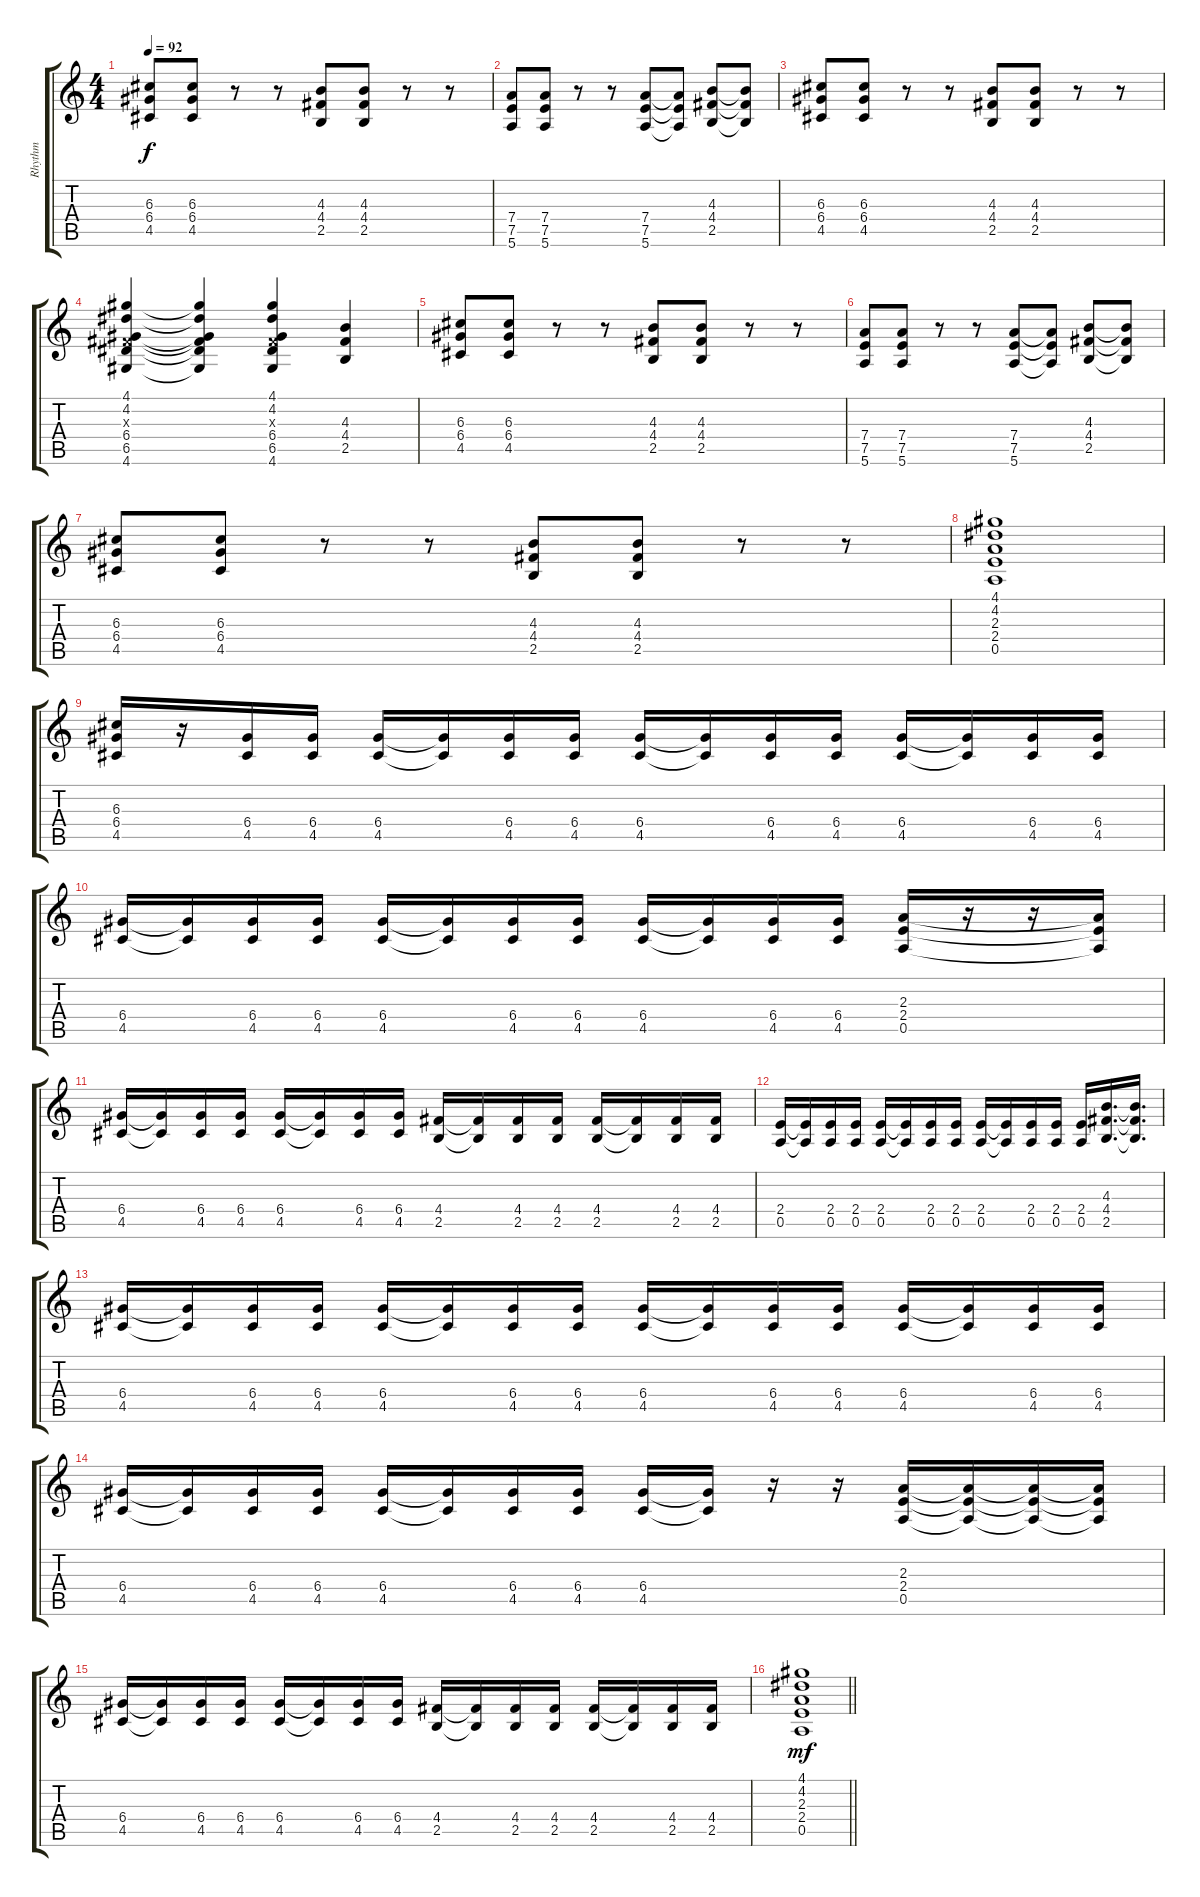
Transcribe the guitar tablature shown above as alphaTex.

\track ("Rhythm" "Rhythm") {instrument overdrivenguitar}
\staff {score tabs}
\tuning (E4 B3 G3 D3 A2 E2) {hide}
\ts (4 4)
\tempo 92
\clef g2
\ks c
(6.3 6.4 4.5).8{dy f} (6.3 6.4 4.5).8 r.8 r.8 (4.3 4.4 2.5).8 (4.3 4.4 2.5).8 r.8 r.8 |
(7.4 7.5 5.6).8 (7.4 7.5 5.6).8 r.8 r.8 (7.4 7.5 5.6).8 (7.4{t} 7.5{t} 5.6{t}).8 (4.3 4.4 2.5).8 (4.3{t} 4.4{t} 2.5{t}).8 |
(6.3 6.4 4.5).8 (6.3 6.4 4.5).8 r.8 r.8 (4.3 4.4 2.5).8 (4.3 4.4 2.5).8 r.8 r.8 |
(4.1 4.2 -1.3{x} 6.4 6.5 4.6).4 (4.1{t} 4.2{t} -1.3{t} 6.4{t} 6.5{t} 4.6{t}).4 (4.1 4.2 -1.3{x} 6.4 6.5 4.6).4 (4.3 4.4 2.5).4 |
(6.3 6.4 4.5).8 (6.3 6.4 4.5).8 r.8 r.8 (4.3 4.4 2.5).8 (4.3 4.4 2.5).8 r.8 r.8 |
(7.4 7.5 5.6).8 (7.4 7.5 5.6).8 r.8 r.8 (7.4 7.5 5.6).8 (7.4{t} 7.5{t} 5.6{t}).8 (4.3 4.4 2.5).8 (4.3{t} 4.4{t} 2.5{t}).8 |
(6.3 6.4 4.5).8 (6.3 6.4 4.5).8 r.8 r.8 (4.3 4.4 2.5).8 (4.3 4.4 2.5).8 r.8 r.8 |
(4.1 4.2 2.3 2.4 0.5).1 |
(6.3 6.4 4.5).16 r.16 (6.4 4.5).16 (6.4 4.5).16 (6.4 4.5).16 (6.4{t} 4.5{t}).16 (6.4 4.5).16 (6.4 4.5).16 (6.4 4.5).16 (6.4{t} 4.5{t}).16 (6.4 4.5).16 (6.4 4.5).16 (6.4 4.5).16 (6.4{t} 4.5{t}).16 (6.4 4.5).16 (6.4 4.5).16 |
(6.4 4.5).16 (6.4{t} 4.5{t}).16 (6.4 4.5).16 (6.4 4.5).16 (6.4 4.5).16 (6.4{t} 4.5{t}).16 (6.4 4.5).16 (6.4 4.5).16 (6.4 4.5).16 (6.4{t} 4.5{t}).16 (6.4 4.5).16 (6.4 4.5).16 (2.3 2.4 0.5).16 r.16 r.16 (2.3{t} 2.4{t} 0.5{t}).16 |
(6.4 4.5).16 (6.4{t} 4.5{t}).16 (6.4 4.5).16 (6.4 4.5).16 (6.4 4.5).16 (6.4{t} 4.5{t}).16 (6.4 4.5).16 (6.4 4.5).16 (4.4 2.5).16 (4.4{t} 2.5{t}).16 (4.4 2.5).16 (4.4 2.5).16 (4.4 2.5).16 (4.4{t} 2.5{t}).16 (4.4 2.5).16 (4.4 2.5).16 |
(2.4 0.5).16 (2.4{t} 0.5{t}).16 (2.4 0.5).16 (2.4 0.5).16 (2.4 0.5).16 (2.4{t} 0.5{t}).16 (2.4 0.5).16 (2.4 0.5).16 (2.4 0.5).16 (2.4{t} 0.5{t}).16 (2.4 0.5).16 (2.4 0.5).16 (2.4 0.5).16 (4.3 4.4 2.5).16{d} (4.3{t} 4.4{t} 2.5{t}).16{d} |
(6.4 4.5).16 (6.4{t} 4.5{t}).16 (6.4 4.5).16 (6.4 4.5).16 (6.4 4.5).16 (6.4{t} 4.5{t}).16 (6.4 4.5).16 (6.4 4.5).16 (6.4 4.5).16 (6.4{t} 4.5{t}).16 (6.4 4.5).16 (6.4 4.5).16 (6.4 4.5).16 (6.4{t} 4.5{t}).16 (6.4 4.5).16 (6.4 4.5).16 |
(6.4 4.5).16 (6.4{t} 4.5{t}).16 (6.4 4.5).16 (6.4 4.5).16 (6.4 4.5).16 (6.4{t} 4.5{t}).16 (6.4 4.5).16 (6.4 4.5).16 (6.4 4.5).16 (6.4{t} 4.5{t}).16 r.16 r.16 (2.3 2.4 0.5).16 (2.3{t} 2.4{t} 0.5{t}).16 (2.3{t} 2.4{t} 0.5{t}).16 (2.3{t} 2.4{t} 0.5{t}).16 |
(6.4 4.5).16 (6.4{t} 4.5{t}).16 (6.4 4.5).16 (6.4 4.5).16 (6.4 4.5).16 (6.4{t} 4.5{t}).16 (6.4 4.5).16 (6.4 4.5).16 (4.4 2.5).16 (4.4{t} 2.5{t}).16 (4.4 2.5).16 (4.4 2.5).16 (4.4 2.5).16 (4.4{t} 2.5{t}).16 (4.4 2.5).16 (4.4 2.5).16 |
\barLineRight lightlight
(4.1 4.2 2.3 2.4 0.5).1{dy mf}
